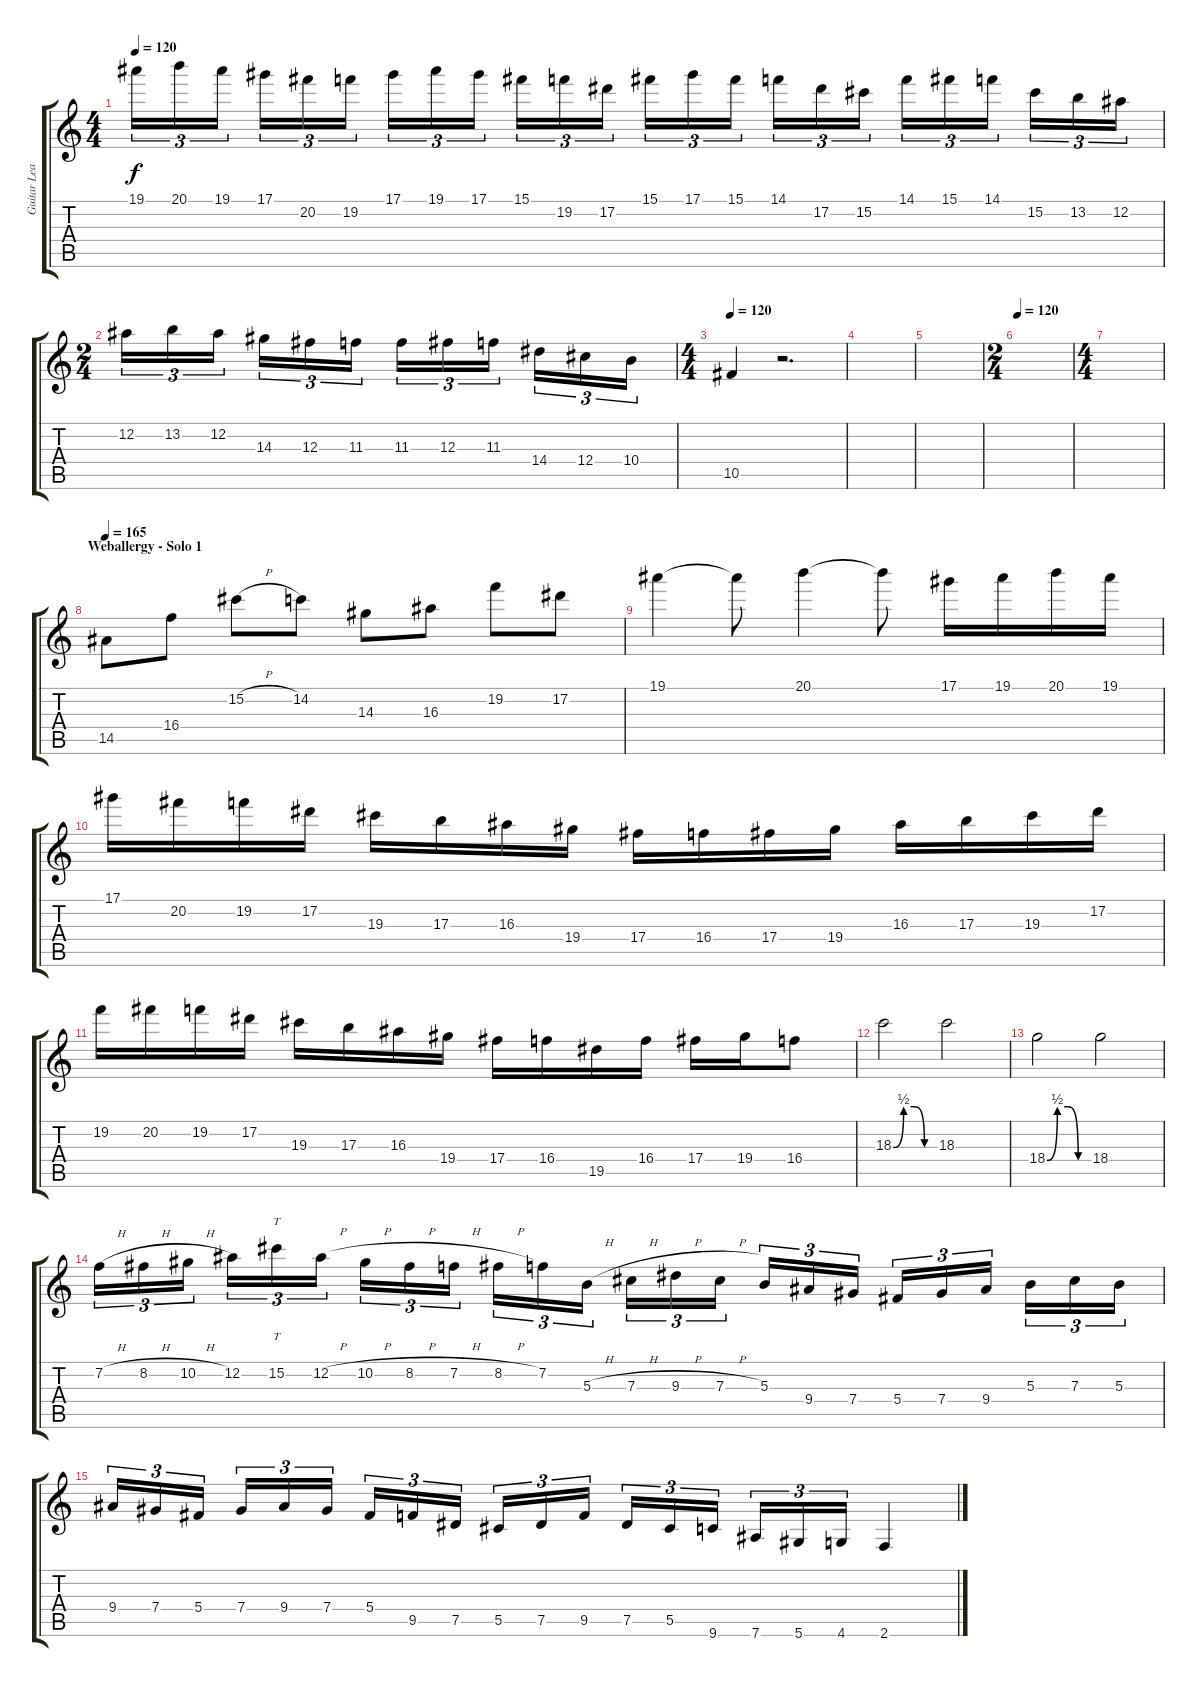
\track ("Guitar Lead" "Guitar Lea") {instrument distortionguitar}
\staff {score tabs}
\tuning (Eb4 Bb3 Gb3 Db3 Ab2 Eb2) {hide}
\ts (4 4)
\tempo 120
\clef g2
\ks c
19.1.16{tu (3 2) dy f} 20.1.16{tu (3 2)} 19.1.16{tu (3 2)} 17.1.16{tu (3 2)} 20.2.16{tu (3 2)} 19.2.16{tu (3 2)} 17.1.16{tu (3 2)} 19.1.16{tu (3 2)} 17.1.16{tu (3 2)} 15.1.16{tu (3 2)} 19.2.16{tu (3 2)} 17.2.16{tu (3 2)} 15.1.16{tu (3 2)} 17.1.16{tu (3 2)} 15.1.16{tu (3 2)} 14.1.16{tu (3 2)} 17.2.16{tu (3 2)} 15.2.16{tu (3 2)} 14.1.16{tu (3 2)} 15.1.16{tu (3 2)} 14.1.16{tu (3 2)} 15.2.16{tu (3 2)} 13.2.16{tu (3 2)} 12.2.16{tu (3 2)} |
\ts (2 4)
12.2.16{tu (3 2)} 13.2.16{tu (3 2)} 12.2.16{tu (3 2)} 14.3.16{tu (3 2)} 12.3.16{tu (3 2)} 11.3.16{tu (3 2)} 11.3.16{tu (3 2)} 12.3.16{tu (3 2)} 11.3.16{tu (3 2)} 14.4.16{tu (3 2)} 12.4.16{tu (3 2)} 10.4.16{tu (3 2)} |
\ts (4 4)
\tempo 120
10.5.4 r.2{d} |
|
|
\ts (2 4)
\tempo 120
|
\ts (4 4)
|
\section ("" "Weballergy - Solo 1")
\tempo 165
14.5.8 16.4.8 15.2{h}.8 14.2.8 14.3.8 16.3.8 19.2.8 17.2.8 |
19.1.4 19.1{t}.8 20.1.4 20.1{t}.8 17.1.16 19.1.16 20.1.16 19.1.16 |
17.1.16 20.2.16 19.2.16 17.2.16 19.3.16 17.3.16 16.3.16 19.4.16 17.4.16 16.4.16 17.4.16 19.4.16 16.3.16 17.3.16 19.3.16 17.2.16 |
19.2.16 20.2.16 19.2.16 17.2.16 19.3.16 17.3.16 16.3.16 19.4.16 17.4.16 16.4.16 19.5.16 16.4.16 17.4.16 19.4.16 16.4.8 |
18.3{be (custom 0 0 15 2 30 2 45 0 60 0)}.2 18.3.2 |
18.4{be (custom 0 0 15 2 30 2 45 0 60 0)}.2 18.4.2 |
7.2{h}.16{tu (3 2)} 8.2{h}.16{tu (3 2)} 10.2{h}.16{tu (3 2)} 12.2.16{tu (3 2)} 15.2.16{tt tu (3 2)} 12.2{h}.16{tu (3 2)} 10.2{h}.16{tu (3 2)} 8.2{h}.16{tu (3 2)} 7.2{h}.16{tu (3 2)} 8.2{h}.16{tu (3 2)} 7.2.16{tu (3 2)} 5.3{h}.16{tu (3 2)} 7.3{h}.16{tu (3 2)} 9.3{h}.16{tu (3 2)} 7.3{h}.16{tu (3 2)} 5.3.16{tu (3 2)} 9.4.16{tu (3 2)} 7.4.16{tu (3 2)} 5.4.16{tu (3 2)} 7.4.16{tu (3 2)} 9.4.16{tu (3 2)} 5.3.16{tu (3 2)} 7.3.16{tu (3 2)} 5.3.16{tu (3 2)} |
9.4.16{tu (3 2)} 7.4.16{tu (3 2)} 5.4.16{tu (3 2)} 7.4.16{tu (3 2)} 9.4.16{tu (3 2)} 7.4.16{tu (3 2)} 5.4.16{tu (3 2)} 9.5.16{tu (3 2)} 7.5.16{tu (3 2)} 5.5.16{tu (3 2)} 7.5.16{tu (3 2)} 9.5.16{tu (3 2)} 7.5.16{tu (3 2)} 5.5.16{tu (3 2)} 9.6.16{tu (3 2)} 7.6.16{tu (3 2)} 5.6.16{tu (3 2)} 4.6.16{tu (3 2)} 2.6.4
